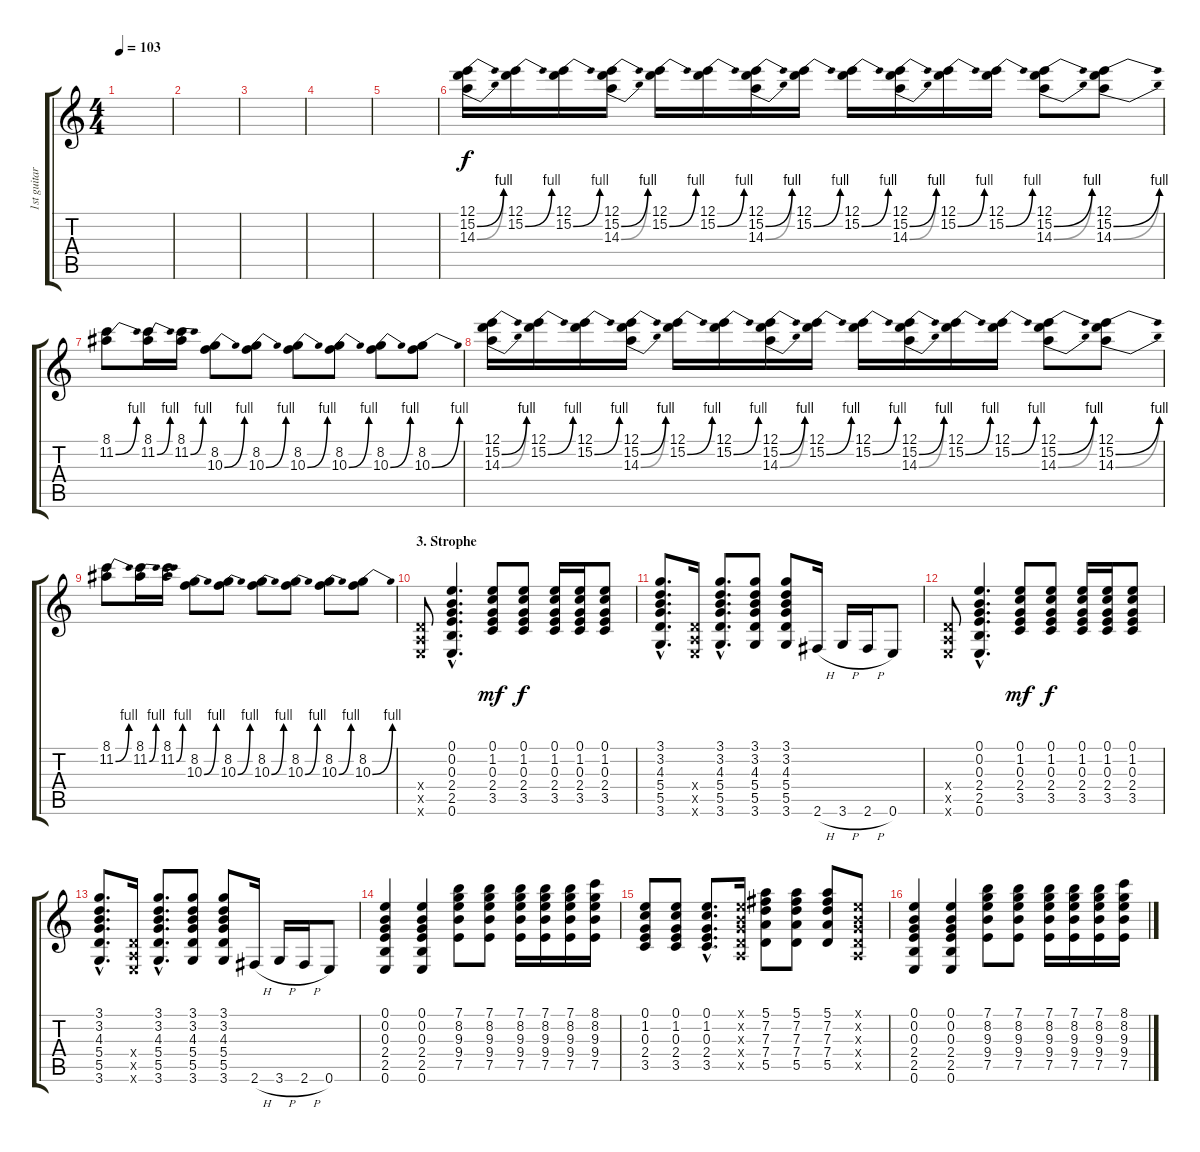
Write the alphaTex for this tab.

\track ("1st guitar" "1st guitar") {instrument overdrivenguitar}
\staff {score tabs}
\tuning (E4 B3 G3 D3 A2 E2) {hide}
\ts (4 4)
\tempo 103
\clef g2
\ks c
|
|
|
|
|
(12.1 15.2{be (bend 0 0 60 4)} 14.3{be (bend 0 0 60 4)}).16 (12.1 15.2{be (bend 0 0 60 4)}).16 (12.1 15.2{be (bend 0 0 60 4)}).16 (12.1 15.2{be (bend 0 0 60 4)} 14.3{be (bend 0 0 60 4)}).16 (12.1 15.2{be (bend 0 0 60 4)}).16 (12.1 15.2{be (bend 0 0 60 4)}).16 (12.1 15.2{be (bend 0 0 60 4)} 14.3{be (bend 0 0 60 4)}).16 (12.1 15.2{be (bend 0 0 60 4)}).16 (12.1 15.2{be (bend 0 0 60 4)}).16 (12.1 15.2{be (bend 0 0 60 4)} 14.3{be (bend 0 0 60 4)}).16 (12.1 15.2{be (bend 0 0 60 4)}).16 (12.1 15.2{be (bend 0 0 60 4)}).16 (12.1 15.2{be (bend 0 0 60 4)} 14.3{be (bend 0 0 60 4)}).8 (12.1 15.2{be (bend 0 0 60 4)} 14.3{be (bend 0 0 60 4)}).8 |
(8.1 11.2{be (bend 0 0 60 4)}).8 (8.1 11.2{be (bend 0 0 60 4)}).16 (8.1 11.2{be (bend 0 0 60 4)}).16 (8.2 10.3{be (bend 0 0 60 4)}).8 (8.2 10.3{be (bend 0 0 60 4)}).8 (8.2 10.3{be (bend 0 0 60 4)}).8 (8.2 10.3{be (bend 0 0 60 4)}).8 (8.2 10.3{be (bend 0 0 60 4)}).8 (8.2 10.3{be (bend 0 0 60 4)}).8 |
(12.1 15.2{be (bend 0 0 60 4)} 14.3{be (bend 0 0 60 4)}).16 (12.1 15.2{be (bend 0 0 60 4)}).16 (12.1 15.2{be (bend 0 0 60 4)}).16 (12.1 15.2{be (bend 0 0 60 4)} 14.3{be (bend 0 0 60 4)}).16 (12.1 15.2{be (bend 0 0 60 4)}).16 (12.1 15.2{be (bend 0 0 60 4)}).16 (12.1 15.2{be (bend 0 0 60 4)} 14.3{be (bend 0 0 60 4)}).16 (12.1 15.2{be (bend 0 0 60 4)}).16 (12.1 15.2{be (bend 0 0 60 4)}).16 (12.1 15.2{be (bend 0 0 60 4)} 14.3{be (bend 0 0 60 4)}).16 (12.1 15.2{be (bend 0 0 60 4)}).16 (12.1 15.2{be (bend 0 0 60 4)}).16 (12.1 15.2{be (bend 0 0 60 4)} 14.3{be (bend 0 0 60 4)}).8 (12.1 15.2{be (bend 0 0 60 4)} 14.3{be (bend 0 0 60 4)}).8 |
(8.1 11.2{be (bend 0 0 60 4)}).8 (8.1 11.2{be (bend 0 0 60 4)}).16 (8.1 11.2{be (bend 0 0 60 4)}).16 (8.2 10.3{be (bend 0 0 60 4)}).8 (8.2 10.3{be (bend 0 0 60 4)}).8 (8.2 10.3{be (bend 0 0 60 4)}).8 (8.2 10.3{be (bend 0 0 60 4)}).8 (8.2 10.3{be (bend 0 0 60 4)}).8 (8.2 10.3{be (bend 0 0 60 4)}).8 |
\section ("" "3. Strophe")
(0.4{x} 0.5{x} 0.6{x}).8 (0.1{hac} 0.2{hac} 0.3{hac} 2.4{hac} 2.5{hac} 0.6{hac}).4{d} (0.1 1.2 0.3 2.4 3.5).8{dy mf} (0.1 1.2 0.3 2.4 3.5).8{dy f} (0.1 1.2 0.3 2.4 3.5).16 (0.1 1.2 0.3 2.4 3.5).16 (0.1 1.2 0.3 2.4 3.5).8 |
(3.1{hac} 3.2{hac} 4.3{hac} 5.4{hac} 5.5{hac} 3.6{hac}).8{d} (0.4{x} 0.5{x} 0.6{x}).16 (3.1{hac} 3.2{hac} 4.3{hac} 5.4{hac} 5.5{hac} 3.6{hac}).8{d} (3.1 3.2 4.3 5.4 5.5 3.6).8 (3.1 3.2 4.3 5.4 5.5 3.6).8 2.6{h}.16 3.6{h}.16 2.6{h}.16 0.6.8 |
(0.4{x} 0.5{x} 0.6{x}).8 (0.1{hac} 0.2{hac} 0.3{hac} 2.4{hac} 2.5{hac} 0.6{hac}).4{d} (0.1 1.2 0.3 2.4 3.5).8{dy mf} (0.1 1.2 0.3 2.4 3.5).8{dy f} (0.1 1.2 0.3 2.4 3.5).16 (0.1 1.2 0.3 2.4 3.5).16 (0.1 1.2 0.3 2.4 3.5).8 |
(3.1{hac} 3.2{hac} 4.3{hac} 5.4{hac} 5.5{hac} 3.6{hac}).8{d} (0.4{x} 0.5{x} 0.6{x}).16 (3.1{hac} 3.2{hac} 4.3{hac} 5.4{hac} 5.5{hac} 3.6{hac}).8{d} (3.1 3.2 4.3 5.4 5.5 3.6).8 (3.1 3.2 4.3 5.4 5.5 3.6).8 2.6{h}.16 3.6{h}.16 2.6{h}.16 0.6.8 |
(0.1 0.2 0.3 2.4 2.5 0.6).4 (0.1 0.2 0.3 2.4 2.5 0.6).4 (7.1 8.2 9.3 9.4 7.5).8 (7.1 8.2 9.3 9.4 7.5).8 (7.1 8.2 9.3 9.4 7.5).16 (7.1 8.2 9.3 9.4 7.5).16 (7.1 8.2 9.3 9.4 7.5).16 (8.1 8.2 9.3 9.4 7.5).16 |
(0.1 1.2 0.3 2.4 3.5).8 (0.1 1.2 0.3 2.4 3.5).8 (0.1{hac} 1.2{hac} 0.3{hac} 2.4{hac} 3.5{hac}).8{d} (0.1{x} 0.2{x} 0.3{x} 0.4{x} 0.5{x}).16 (5.1 7.2 7.3 7.4 5.5).8 (5.1 7.2 7.3 7.4 5.5).8 (5.1 7.2 7.3 7.4 5.5).8 (0.1{x} 0.2{x} 0.3{x} 0.4{x} 0.5{x}).8 |
(0.1 0.2 0.3 2.4 2.5 0.6).4 (0.1 0.2 0.3 2.4 2.5 0.6).4 (7.1 8.2 9.3 9.4 7.5).8 (7.1 8.2 9.3 9.4 7.5).8 (7.1 8.2 9.3 9.4 7.5).16 (7.1 8.2 9.3 9.4 7.5).16 (7.1 8.2 9.3 9.4 7.5).16 (8.1 8.2 9.3 9.4 7.5).16
